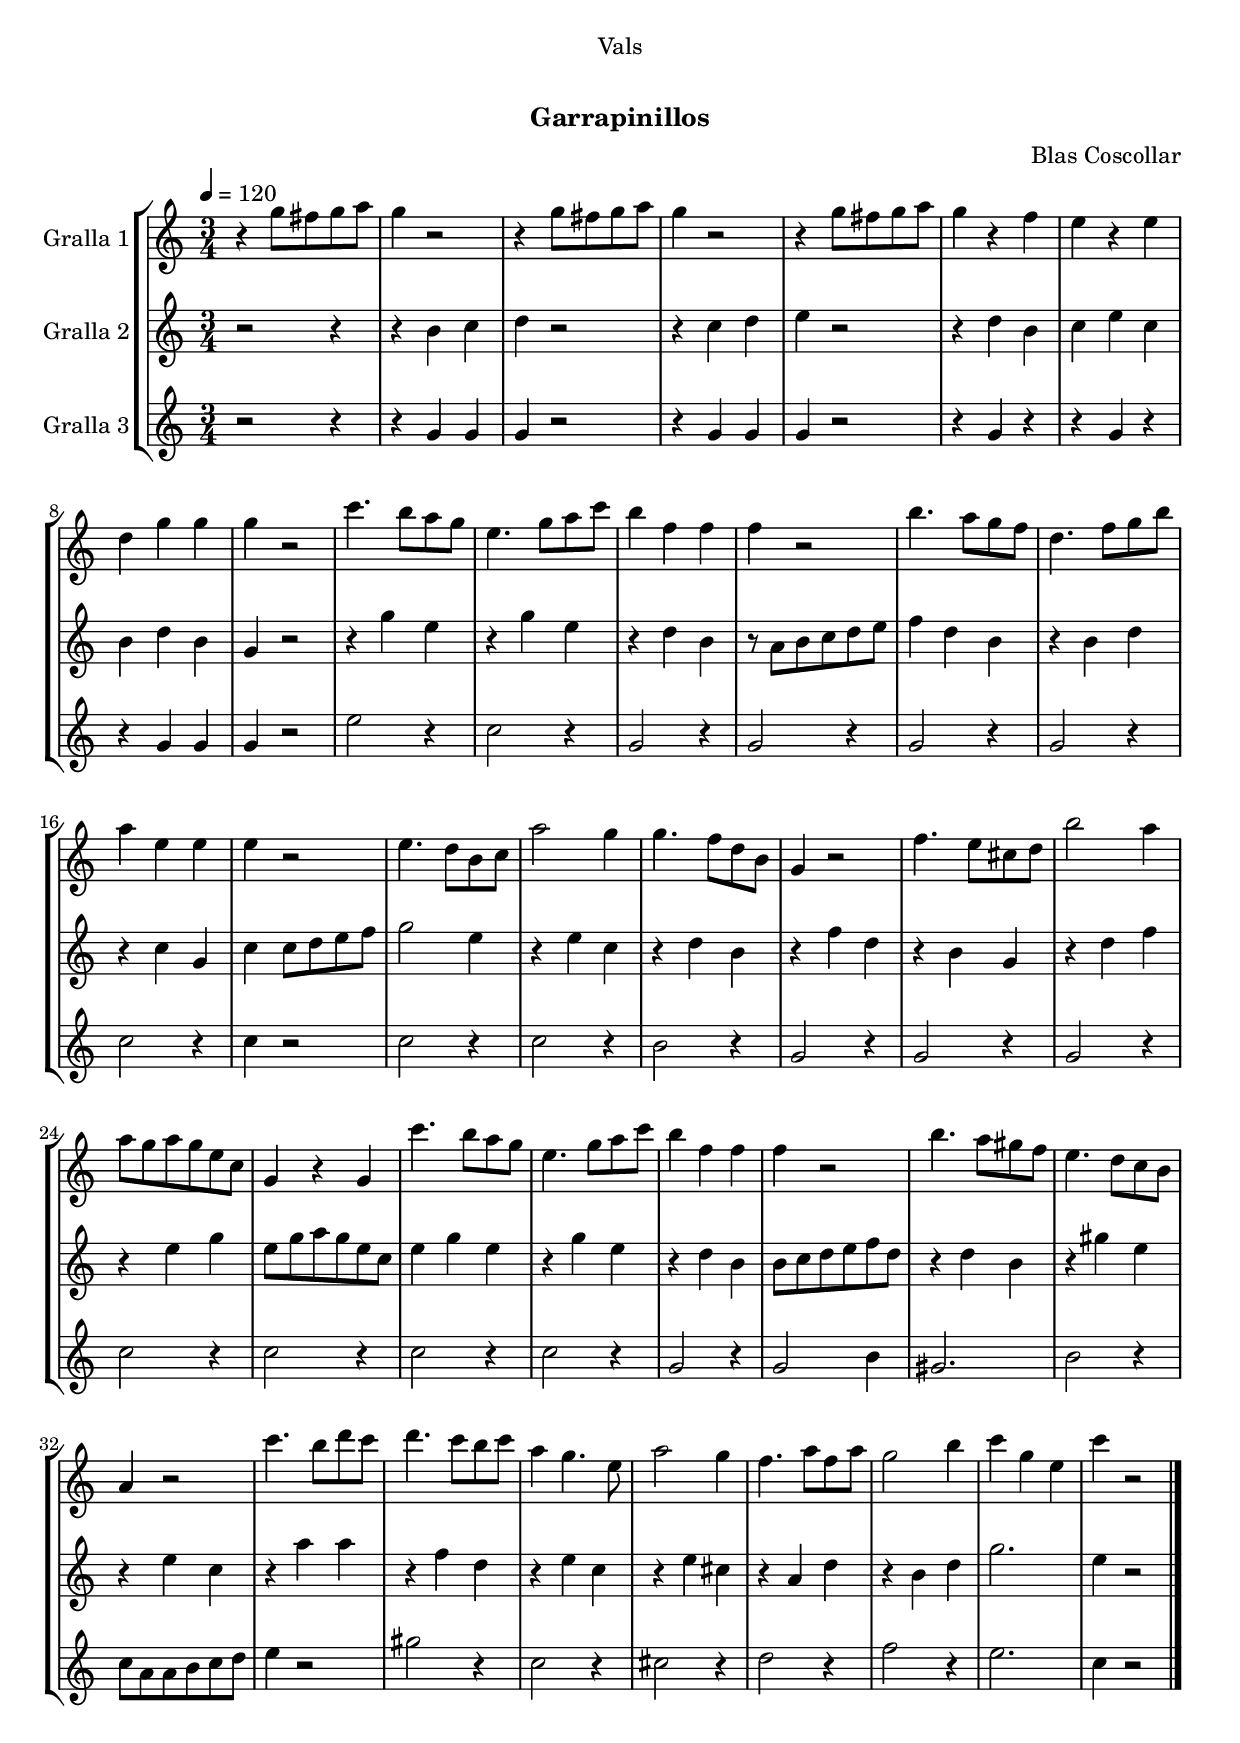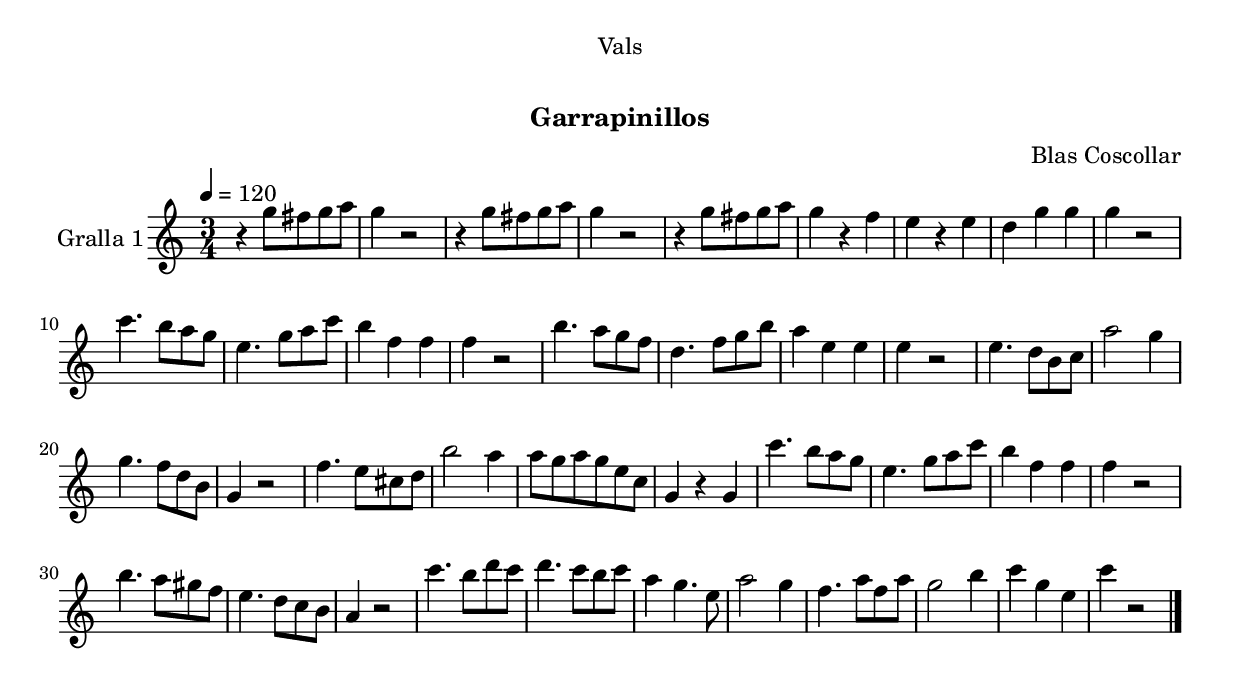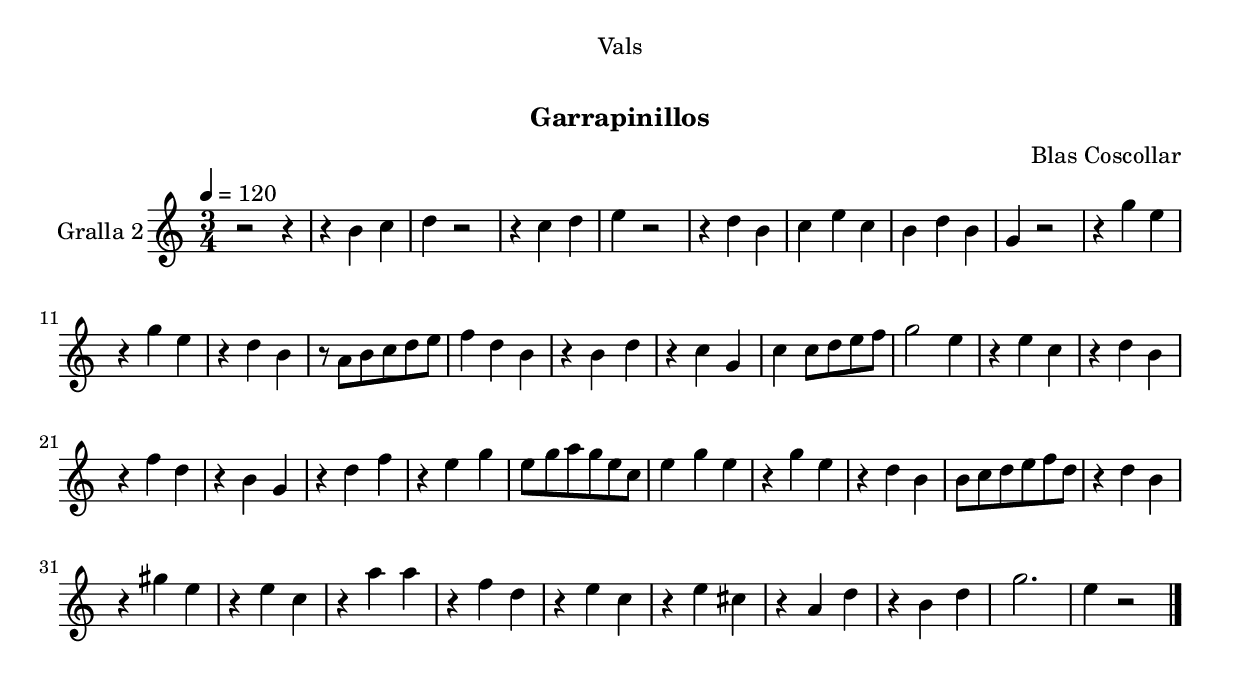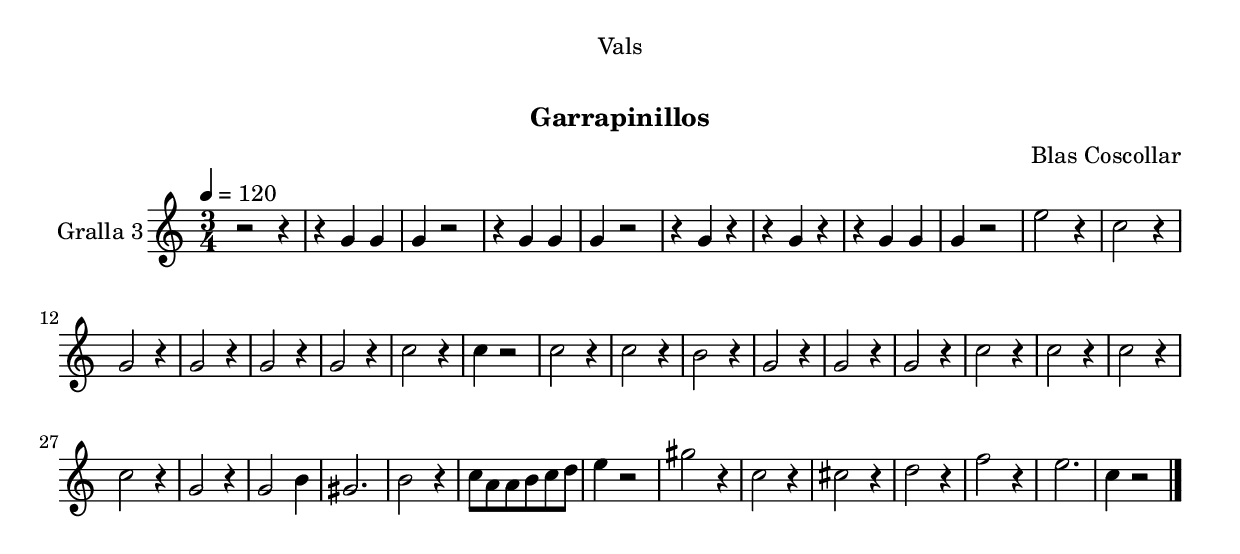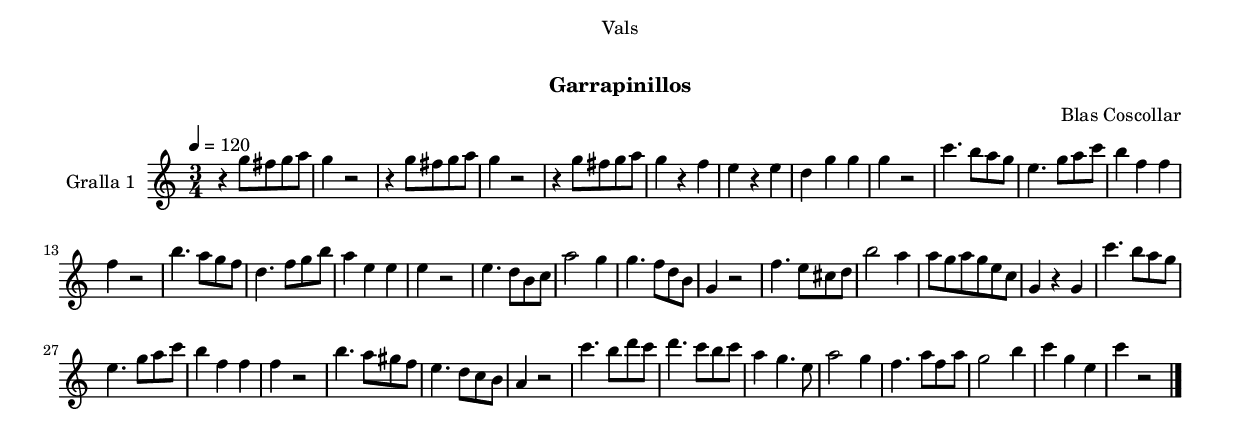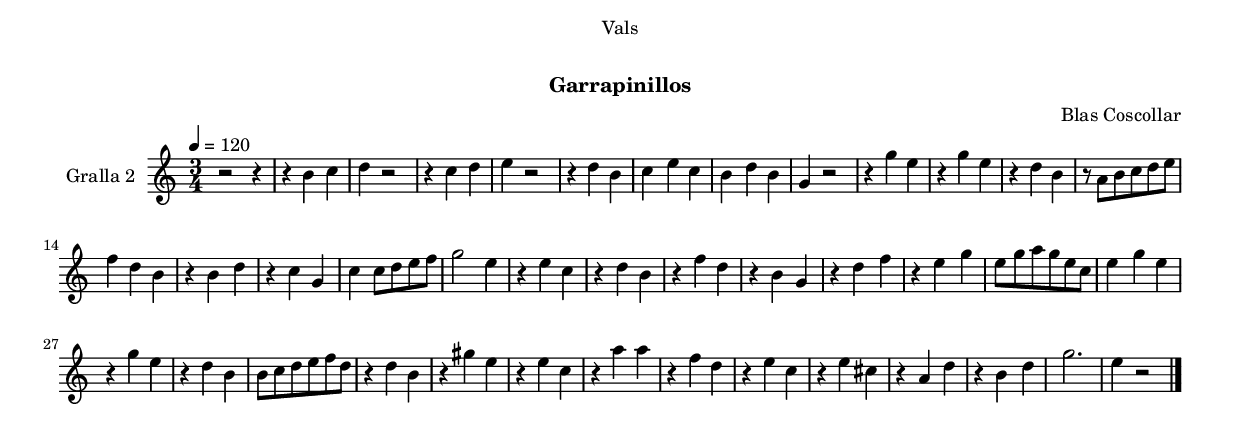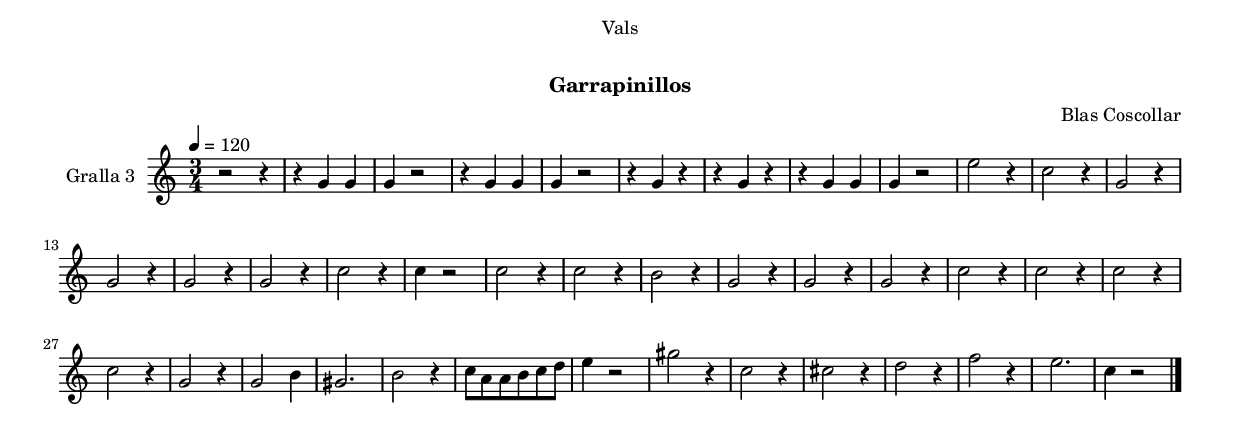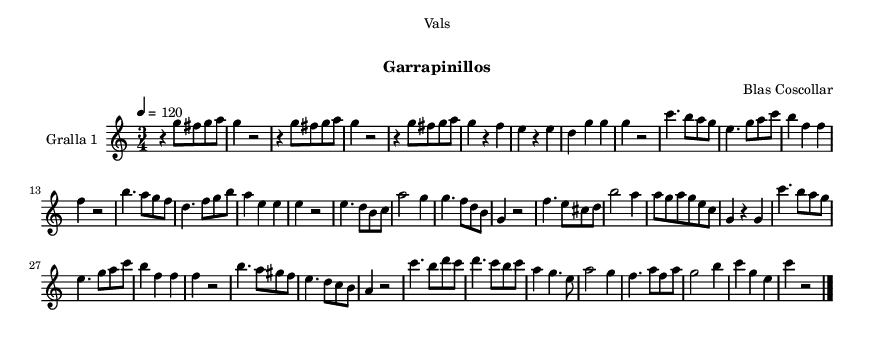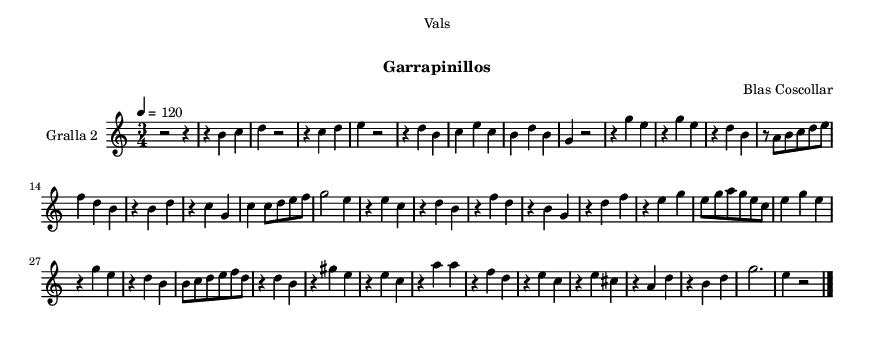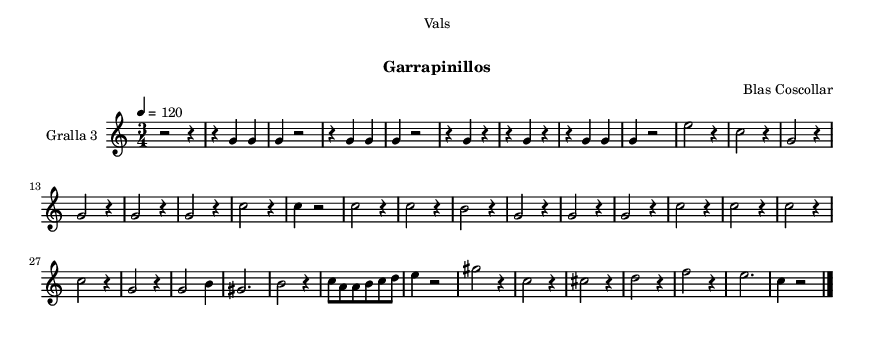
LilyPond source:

\version "2.16.0"

\header {
  dedication="Vals"
  title="  "
  subtitle="Garrapinillos"
  subsubtitle=""
  poet=""
  meter=""
  piece=""
  composer="Blas Coscollar"
  arranger=""
  opus=""
  instrument=""
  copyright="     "
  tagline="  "
}

liniaroAa =
\relative g''
{
  \tempo 4=120
  \clef treble
  \key c \major
  \time 3/4
  r4 g8 fis g a  |
  g4 r2  |
  r4 g8 fis g a  |
  g4 r2  |
  %05
  r4 g8 fis g a  |
  g4 r f  |
  e4 r e  |
  d4 g g  |
  g4 r2  |
  %10
  c4. b8 a g  |
  e4. g8 a c  |
  b4 f f  |
  f4 r2  |
  b4. a8 g f  |
  %15
  d4. f8 g b  |
  a4 e e  |
  e4 r2  |
  e4. d8 b c  |
  a'2 g4  |
  %20
  g4. f8 d b  |
  g4 r2  |
  f'4. e8 cis d  |
  b'2 a4  |
  a8 g a g e c  |
  %25
  g4 r g  |
  c'4. b8 a g  |
  e4. g8 a c  |
  b4 f f  |
  f4 r2  |
  %30
  b4. a8 gis f  |
  e4. d8 c b  |
  a4 r2  |
  c'4. b8 d c  |
  d4. c8 b c  |
  %35
  a4 g4. e8  |
  a2 g4  |
  f4. a8 f a  |
  g2 b4  |
  c4 g e  |
  %40
  c'4 r2  \bar "|."
}

liniaroAb =
\relative b'
{
  \tempo 4=120
  \clef treble
  \key c \major
  \time 3/4
  r2 r4  |
  r4 b c  |
  d4 r2  |
  r4 c d  |
  %05
  e4 r2  |
  r4 d b  |
  c4 e c  |
  b4 d b  |
  g4 r2  |
  %10
  r4 g' e  |
  r4 g e  |
  r4 d b  |
  r8 a b c d e  |
  f4 d b  |
  %15
  r4 b d  |
  r4 c g  |
  c4 c8 d e f  |
  g2 e4  |
  r4 e c  |
  %20
  r4 d b  |
  r4 f' d  |
  r4 b g  |
  r4 d' f  |
  r4 e g  |
  %25
  e8 g a g e c  |
  e4 g e  |
  r4 g e  |
  r4 d b  |
  b8 c d e f d  |
  %30
  r4 d b  |
  r4 gis' e  |
  r4 e c  |
  r4 a' a  |
  r4 f d  |
  %35
  r4 e c  |
  r4 e cis  |
  r4 a d  |
  r4 b d  |
  g2.  |
  %40
  e4 r2  \bar "|."
}

liniaroAc =
\relative g'
{
  \tempo 4=120
  \clef treble
  \key c \major
  \time 3/4
  r2 r4  |
  r4 g g  |
  g4 r2  |
  r4 g g  |
  %05
  g4 r2  |
  r4 g r  |
  r4 g r  |
  r4 g g  |
  g4 r2  |
  %10
  e'2 r4  |
  c2 r4  |
  g2 r4  |
  g2 r4  |
  g2 r4  |
  %15
  g2 r4  |
  c2 r4  |
  c4 r2  |
  c2 r4  |
  c2 r4  |
  %20
  b2 r4  |
  g2 r4  |
  g2 r4  |
  g2 r4  |
  c2 r4  |
  %25
  c2 r4  |
  c2 r4  |
  c2 r4  |
  g2 r4  |
  g2 b4  |
  %30
  gis2.  |
  b2 r4  |
  c8 a a b c d  |
  e4 r2  |
  gis2 r4  |
  %35
  c,2 r4  |
  cis2 r4  |
  d2 r4  |
  f2 r4  |
  e2.  |
  %40
  c4 r2  \bar "|."
}

\book {

\paper {
  print-page-number = false
  #(set-paper-size "a4")
  #(layout-set-staff-size 20)
}

\bookpart {
  \score {
    \new StaffGroup {
      \override Score.RehearsalMark #'self-alignment-X = #LEFT
      <<
        \new Staff \with {instrumentName = #"Gralla 1" } \liniaroAa
        \new Staff \with {instrumentName = #"Gralla 2" } \liniaroAb
        \new Staff \with {instrumentName = #"Gralla 3" } \liniaroAc
      >>
    }
    \layout {}
  }\score { \unfoldRepeats
    \new StaffGroup {
      \override Score.RehearsalMark #'self-alignment-X = #LEFT
      <<
        \new Staff \with {instrumentName = #"Gralla 1" } \liniaroAa
        \new Staff \with {instrumentName = #"Gralla 2" } \liniaroAb
        \new Staff \with {instrumentName = #"Gralla 3" } \liniaroAc
      >>
    }
    \midi {}
  }
}

\bookpart {
  \header {}
  \score {
    \new StaffGroup {
      \override Score.RehearsalMark #'self-alignment-X = #LEFT
      <<
        \new Staff \with {instrumentName = #"Gralla 1" } \liniaroAa
      >>
    }
    \layout {}
  }\score { \unfoldRepeats
    \new StaffGroup {
      \override Score.RehearsalMark #'self-alignment-X = #LEFT
      <<
        \new Staff \with {instrumentName = #"Gralla 1" } \liniaroAa
      >>
    }
    \midi {}
  }
}

\bookpart {
  \header {}
  \score {
    \new StaffGroup {
      \override Score.RehearsalMark #'self-alignment-X = #LEFT
      <<
        \new Staff \with {instrumentName = #"Gralla 2" } \liniaroAb
      >>
    }
    \layout {}
  }\score { \unfoldRepeats
    \new StaffGroup {
      \override Score.RehearsalMark #'self-alignment-X = #LEFT
      <<
        \new Staff \with {instrumentName = #"Gralla 2" } \liniaroAb
      >>
    }
    \midi {}
  }
}

\bookpart {
  \header {}
  \score {
    \new StaffGroup {
      \override Score.RehearsalMark #'self-alignment-X = #LEFT
      <<
        \new Staff \with {instrumentName = #"Gralla 3" } \liniaroAc
      >>
    }
    \layout {}
  }\score { \unfoldRepeats
    \new StaffGroup {
      \override Score.RehearsalMark #'self-alignment-X = #LEFT
      <<
        \new Staff \with {instrumentName = #"Gralla 3" } \liniaroAc
      >>
    }
    \midi {}
  }
}

}

\book {

\paper {
  print-page-number = false
  #(set-paper-size "a5landscape")
  #(layout-set-staff-size 16)
  #(define output-suffix "a5")
}

\bookpart {
  \header {}
  \score {
    \new StaffGroup {
      \override Score.RehearsalMark #'self-alignment-X = #LEFT
      <<
        \new Staff \with {instrumentName = #"Gralla 1" } \liniaroAa
      >>
    }
    \layout {}
  }
}

\bookpart {
  \header {}
  \score {
    \new StaffGroup {
      \override Score.RehearsalMark #'self-alignment-X = #LEFT
      <<
        \new Staff \with {instrumentName = #"Gralla 2" } \liniaroAb
      >>
    }
    \layout {}
  }
}

\bookpart {
  \header {}
  \score {
    \new StaffGroup {
      \override Score.RehearsalMark #'self-alignment-X = #LEFT
      <<
        \new Staff \with {instrumentName = #"Gralla 3" } \liniaroAc
      >>
    }
    \layout {}
  }
}

}

\book {

\paper {
  print-page-number = false
  #(set-paper-size "a6landscape")
  #(layout-set-staff-size 12)
  #(define output-suffix "a6")
}

\bookpart {
  \header {}
  \score {
    \new StaffGroup {
      \override Score.RehearsalMark #'self-alignment-X = #LEFT
      <<
        \new Staff \with {instrumentName = #"Gralla 1" } \liniaroAa
      >>
    }
    \layout {}
  }
}

\bookpart {
  \header {}
  \score {
    \new StaffGroup {
      \override Score.RehearsalMark #'self-alignment-X = #LEFT
      <<
        \new Staff \with {instrumentName = #"Gralla 2" } \liniaroAb
      >>
    }
    \layout {}
  }
}

\bookpart {
  \header {}
  \score {
    \new StaffGroup {
      \override Score.RehearsalMark #'self-alignment-X = #LEFT
      <<
        \new Staff \with {instrumentName = #"Gralla 3" } \liniaroAc
      >>
    }
    \layout {}
  }
}

}

